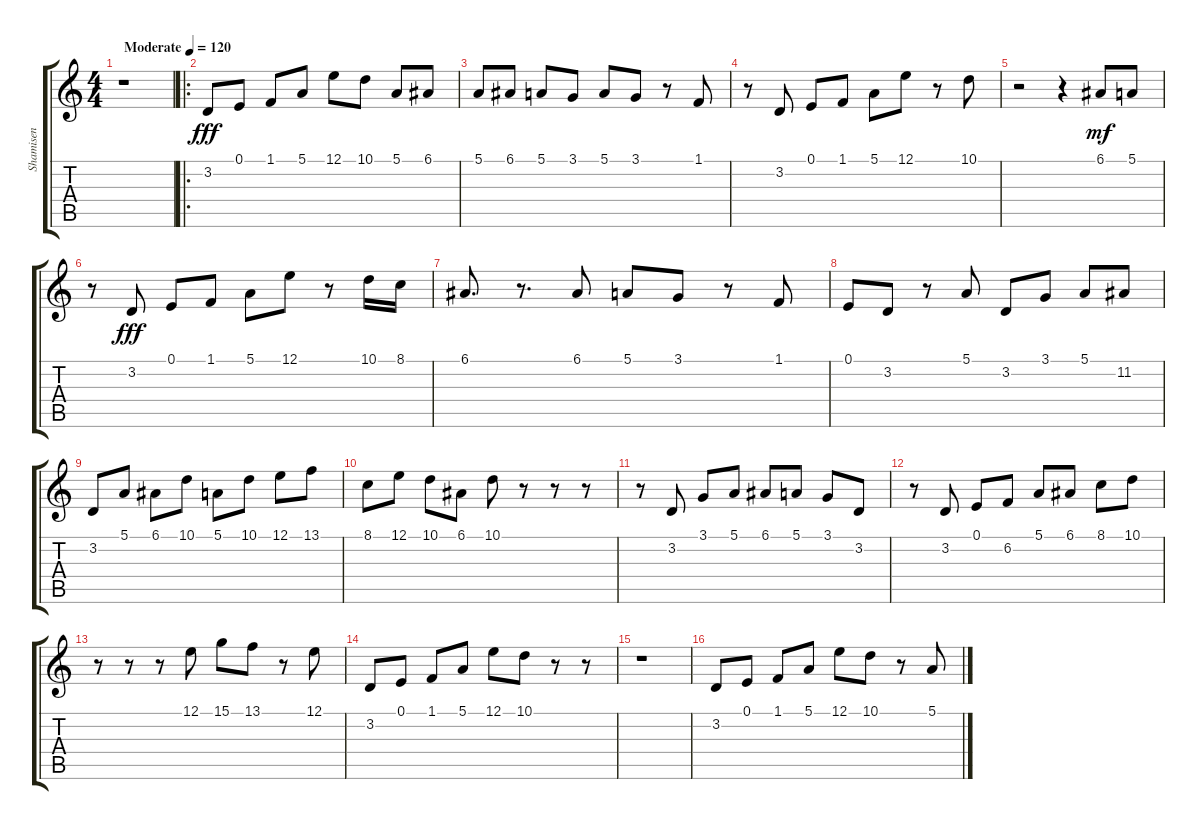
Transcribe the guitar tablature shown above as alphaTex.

\track ("Shamisen" "Shamisen") {instrument shamisen}
\staff {score tabs}
\tuning (E4 B3 G3 D3 A2 E2) {hide}
\ts (4 4)
\tempo (120 "Moderate")
\clef g2
\ks c
r.1{dy fff instrument shamisen} |
\ro
3.2.8 0.1.8 1.1.8 5.1.8 12.1.8 10.1.8 5.1.8 6.1.8 |
5.1.8 6.1.8 5.1.8 3.1.8 5.1.8 3.1.8 r.8 1.1.8 |
r.8 3.2.8 0.1.8 1.1.8 5.1.8 12.1.8 r.8 10.1.8 |
r.2 r.4 6.1.8{dy mf} 5.1.8 |
r.8 3.2.8{dy fff} 0.1.8 1.1.8 5.1.8 12.1.8 r.8 10.1.16 8.1.16 |
6.1.8{d} r.8{d} 6.1.8 5.1.8 3.1.8 r.8 1.1.8 |
0.1.8 3.2.8 r.8 5.1.8 3.2.8 3.1.8 5.1.8 11.2.8 |
3.2.8 5.1.8 6.1.8 10.1.8 5.1.8 10.1.8 12.1.8 13.1.8 |
8.1.8 12.1.8 10.1.8 6.1.8 10.1.8 r.8 r.8 r.8 |
r.8 3.2.8 3.1.8 5.1.8 6.1.8 5.1.8 3.1.8 3.2.8 |
r.8 3.2.8 0.1.8 6.2.8 5.1.8 6.1.8 8.1.8 10.1.8 |
r.8 r.8 r.8 12.1.8 15.1.8 13.1.8 r.8 12.1.8 |
3.2.8 0.1.8 1.1.8 5.1.8 12.1.8 10.1.8 r.8 r.8 |
r.1 |
3.2.8 0.1.8 1.1.8 5.1.8 12.1.8 10.1.8 r.8 5.1.8
